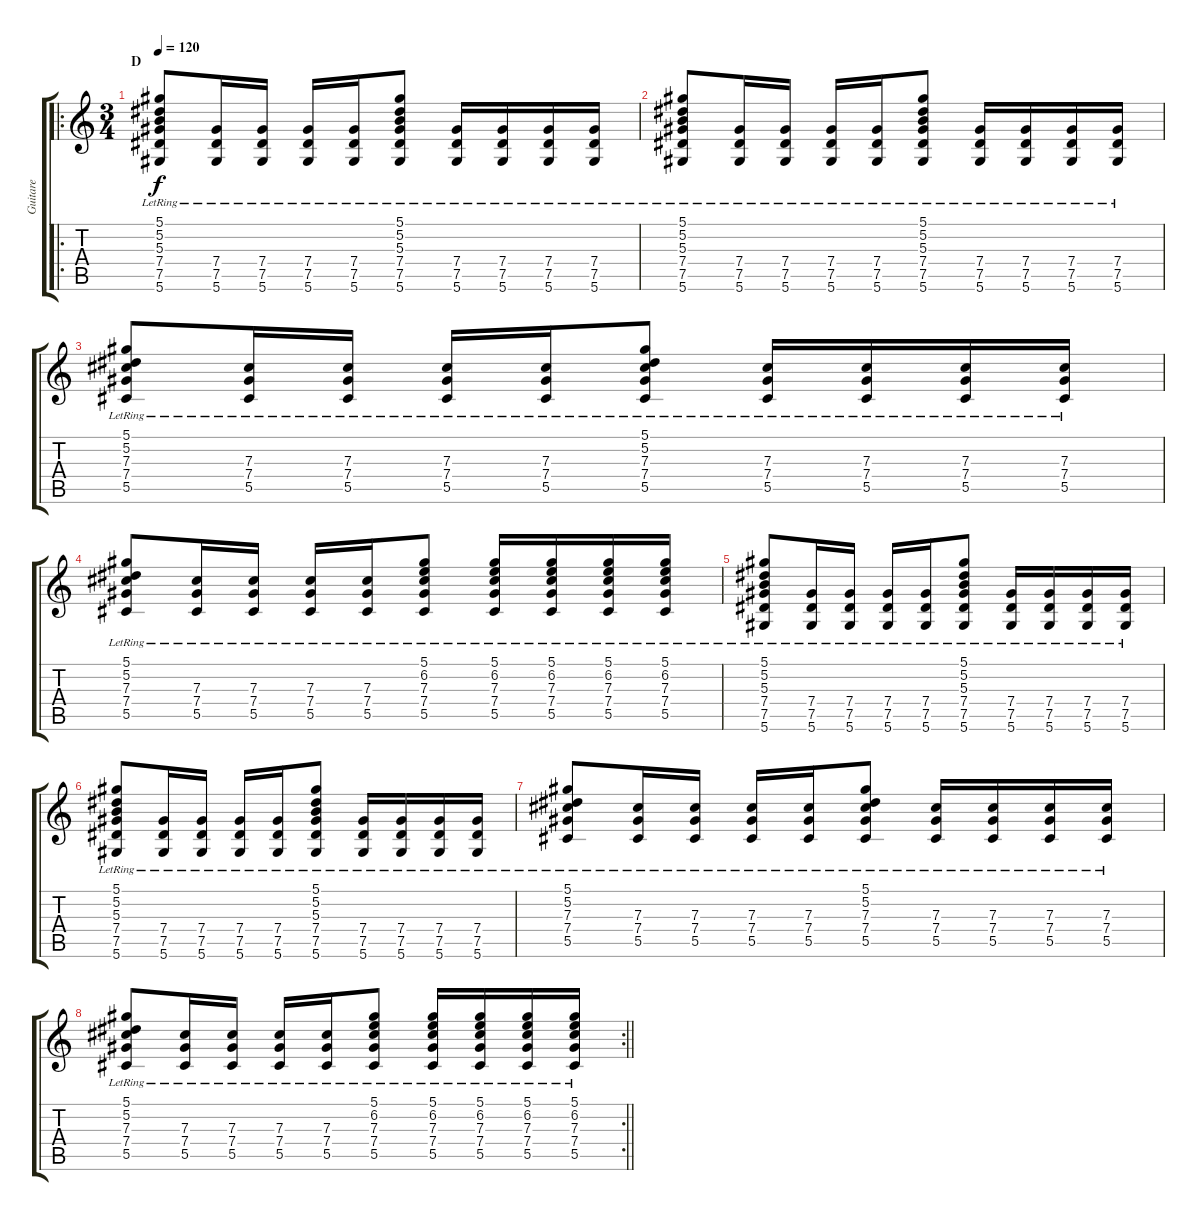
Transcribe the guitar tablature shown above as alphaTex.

\track ("Guitare" "Guitare") {instrument distortionguitar}
\staff {score tabs}
\tuning (Eb4 Bb3 Gb3 Db3 Ab2 Eb2) {hide}
\ro
\ts (3 4)
\section ("" "D")
\tempo 120
\clef g2
\ks c
(5.1{lr} 5.2{lr} 5.3{lr} 7.4{lr} 7.5{lr} 5.6{lr}).8{dy f volume 16} (7.4{lr} 7.5{lr} 5.6{lr}).16 (7.4{lr} 7.5{lr} 5.6{lr}).16 (7.4{lr} 7.5{lr} 5.6{lr}).16 (7.4{lr} 7.5{lr} 5.6{lr}).16 (5.1{lr} 5.2{lr} 5.3{lr} 7.4{lr} 7.5{lr} 5.6{lr}).8 (7.4{lr} 7.5{lr} 5.6{lr}).16 (7.4{lr} 7.5{lr} 5.6{lr}).16 (7.4{lr} 7.5{lr} 5.6{lr}).16 (7.4{lr} 7.5{lr} 5.6{lr}).16 |
(5.1{lr} 5.2{lr} 5.3{lr} 7.4{lr} 7.5{lr} 5.6{lr}).8 (7.4{lr} 7.5{lr} 5.6{lr}).16 (7.4{lr} 7.5{lr} 5.6{lr}).16 (7.4{lr} 7.5{lr} 5.6{lr}).16 (7.4{lr} 7.5{lr} 5.6{lr}).16 (5.1{lr} 5.2{lr} 5.3{lr} 7.4{lr} 7.5{lr} 5.6{lr}).8 (7.4{lr} 7.5{lr} 5.6{lr}).16 (7.4{lr} 7.5{lr} 5.6{lr}).16 (7.4{lr} 7.5{lr} 5.6{lr}).16 (7.4{lr} 7.5{lr} 5.6{lr}).16 |
(5.1{lr} 5.2{lr} 7.3{lr} 7.4{lr} 5.5{lr}).8 (7.3{lr} 7.4{lr} 5.5{lr}).16 (7.3{lr} 7.4{lr} 5.5{lr}).16 (7.3{lr} 7.4{lr} 5.5{lr}).16 (7.3{lr} 7.4{lr} 5.5{lr}).16 (5.1{lr} 5.2{lr} 7.3{lr} 7.4{lr} 5.5{lr}).8 (7.3{lr} 7.4{lr} 5.5{lr}).16 (7.3{lr} 7.4{lr} 5.5{lr}).16 (7.3{lr} 7.4{lr} 5.5{lr}).16 (7.3{lr} 7.4{lr} 5.5{lr}).16 |
(5.1{lr} 5.2{lr} 7.3{lr} 7.4{lr} 5.5{lr}).8 (7.3{lr} 7.4{lr} 5.5{lr}).16 (7.3{lr} 7.4{lr} 5.5{lr}).16 (7.3{lr} 7.4{lr} 5.5{lr}).16 (7.3{lr} 7.4{lr} 5.5{lr}).16 (5.1{lr} 6.2{lr} 7.3{lr} 7.4{lr} 5.5{lr}).8 (5.1{lr} 6.2{lr} 7.3{lr} 7.4{lr} 5.5{lr}).16 (5.1{lr} 6.2{lr} 7.3{lr} 7.4{lr} 5.5{lr}).16 (5.1{lr} 6.2{lr} 7.3{lr} 7.4{lr} 5.5{lr}).16 (5.1{lr} 6.2{lr} 7.3{lr} 7.4{lr} 5.5{lr}).16 |
(5.1{lr} 5.2{lr} 5.3{lr} 7.4{lr} 7.5{lr} 5.6{lr}).8 (7.4{lr} 7.5{lr} 5.6{lr}).16 (7.4{lr} 7.5{lr} 5.6{lr}).16 (7.4{lr} 7.5{lr} 5.6{lr}).16 (7.4{lr} 7.5{lr} 5.6{lr}).16 (5.1{lr} 5.2{lr} 5.3{lr} 7.4{lr} 7.5{lr} 5.6{lr}).8 (7.4{lr} 7.5{lr} 5.6{lr}).16 (7.4{lr} 7.5{lr} 5.6{lr}).16 (7.4{lr} 7.5{lr} 5.6{lr}).16 (7.4{lr} 7.5{lr} 5.6{lr}).16 |
(5.1{lr} 5.2{lr} 5.3{lr} 7.4{lr} 7.5{lr} 5.6{lr}).8 (7.4{lr} 7.5{lr} 5.6{lr}).16 (7.4{lr} 7.5{lr} 5.6{lr}).16 (7.4{lr} 7.5{lr} 5.6{lr}).16 (7.4{lr} 7.5{lr} 5.6{lr}).16 (5.1{lr} 5.2{lr} 5.3{lr} 7.4{lr} 7.5{lr} 5.6{lr}).8 (7.4{lr} 7.5{lr} 5.6{lr}).16 (7.4{lr} 7.5{lr} 5.6{lr}).16 (7.4{lr} 7.5{lr} 5.6{lr}).16 (7.4{lr} 7.5{lr} 5.6{lr}).16 |
(5.1{lr} 5.2{lr} 7.3{lr} 7.4{lr} 5.5{lr}).8 (7.3{lr} 7.4{lr} 5.5{lr}).16 (7.3{lr} 7.4{lr} 5.5{lr}).16 (7.3{lr} 7.4{lr} 5.5{lr}).16 (7.3{lr} 7.4{lr} 5.5{lr}).16 (5.1{lr} 5.2{lr} 7.3{lr} 7.4{lr} 5.5{lr}).8 (7.3{lr} 7.4{lr} 5.5{lr}).16 (7.3{lr} 7.4{lr} 5.5{lr}).16 (7.3{lr} 7.4{lr} 5.5{lr}).16 (7.3{lr} 7.4{lr} 5.5{lr}).16 |
\rc 2
\barLineRight lightlight
(5.1{lr} 5.2{lr} 7.3{lr} 7.4{lr} 5.5{lr}).8 (7.3{lr} 7.4{lr} 5.5{lr}).16 (7.3{lr} 7.4{lr} 5.5{lr}).16 (7.3{lr} 7.4{lr} 5.5{lr}).16 (7.3{lr} 7.4{lr} 5.5{lr}).16 (5.1{lr} 6.2{lr} 7.3{lr} 7.4{lr} 5.5{lr}).8 (5.1{lr} 6.2{lr} 7.3{lr} 7.4{lr} 5.5{lr}).16 (5.1{lr} 6.2{lr} 7.3{lr} 7.4{lr} 5.5{lr}).16 (5.1{lr} 6.2{lr} 7.3{lr} 7.4{lr} 5.5{lr}).16 (5.1{lr} 6.2{lr} 7.3{lr} 7.4{lr} 5.5{lr}).16
